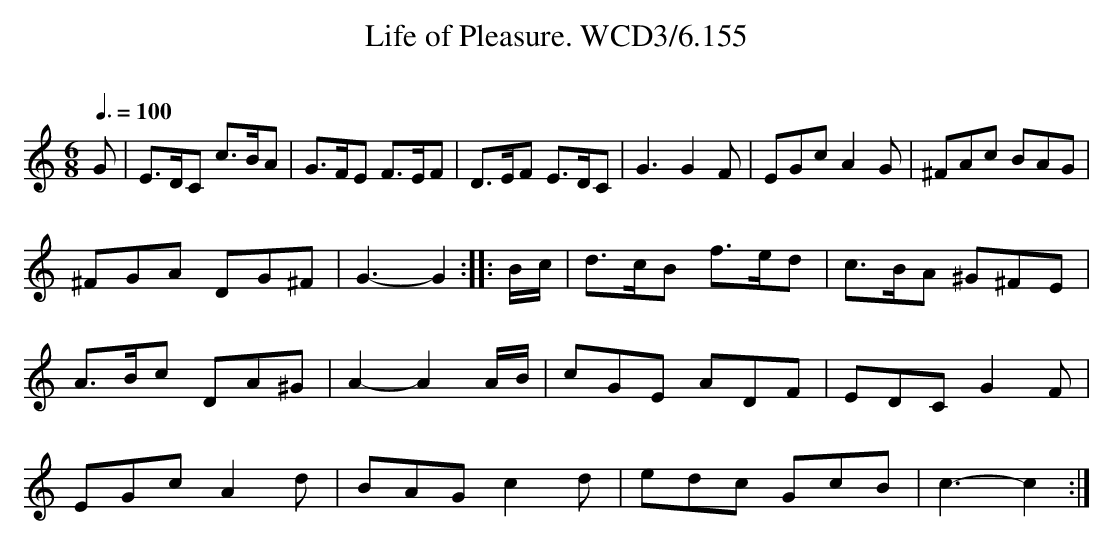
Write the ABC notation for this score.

X:1
T:Life of Pleasure. WCD3/6.155
O:
M:6/8
L:1/8
Q:3/8=100
K:C %I suspect this tune is modal
G|E>DC c>BA|G>FE F>EF|D>EF E>DC|G3 G2 F|EGc A2 G|^FAc BAG|
^FGA DG^F|G3-G2::B/c/|d>cB f>ed|c>BA ^G^FE|
A>Bc DA^G|A2-A2 A/B/|cGE ADF|EDC G2 F|
EGc A2 d|BAG c2 d|edc GcB|c3-c2:|
